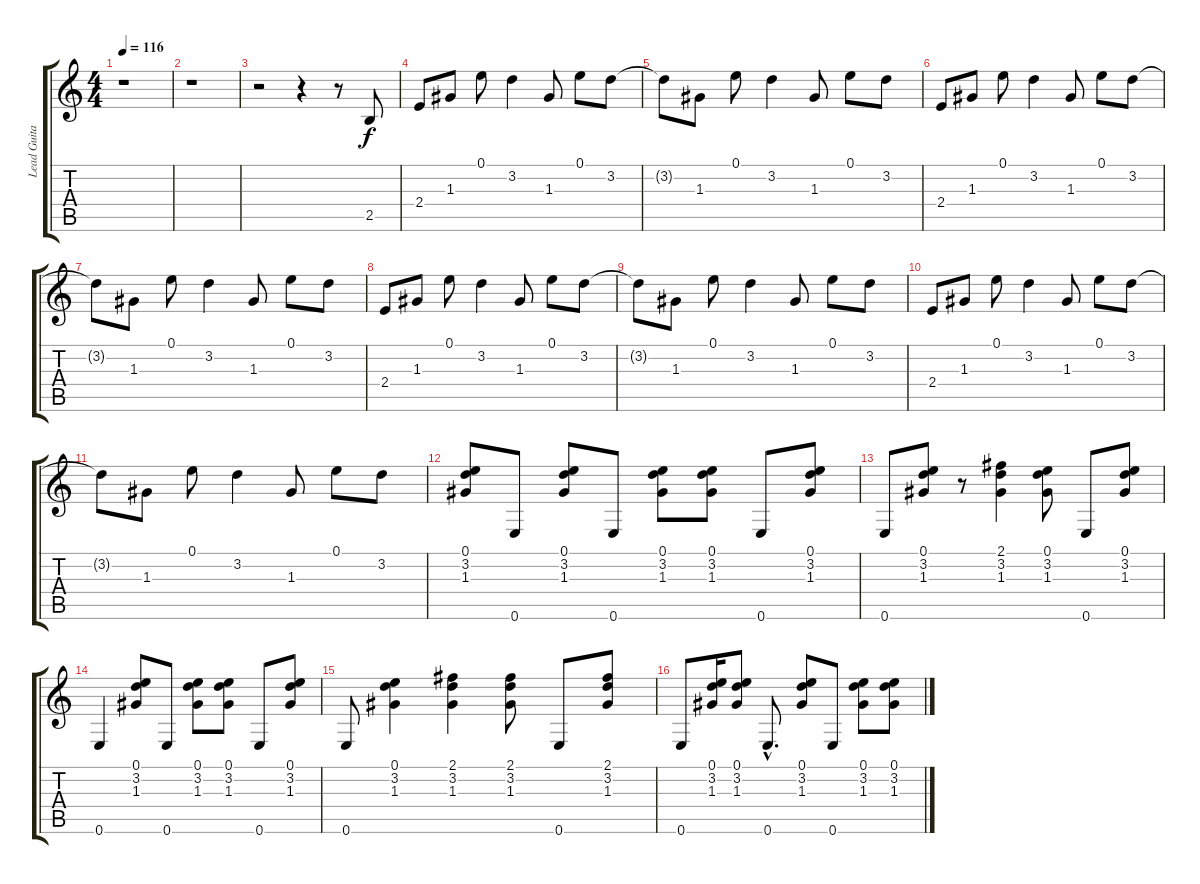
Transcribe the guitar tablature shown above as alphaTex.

\track ("Lead Guitar" "Lead Guita") {instrument overdrivenguitar}
\staff {score tabs}
\tuning (E4 B3 G3 D3 A2 E2) {hide}
\ts (4 4)
\tempo 116
\clef g2
\ks c
r.1{dy f instrument overdrivenguitar} |
r.1 |
r.2 r.4 r.8 2.5.8 |
2.4.8 1.3.8 0.1.8 3.2.4 1.3.8 0.1.8 3.2.8 |
3.2{t}.8 1.3.8 0.1.8 3.2.4 1.3.8 0.1.8 3.2.8 |
2.4.8 1.3.8 0.1.8 3.2.4 1.3.8 0.1.8 3.2.8 |
3.2{t}.8 1.3.8 0.1.8 3.2.4 1.3.8 0.1.8 3.2.8 |
2.4.8 1.3.8 0.1.8 3.2.4 1.3.8 0.1.8 3.2.8 |
3.2{t}.8 1.3.8 0.1.8 3.2.4 1.3.8 0.1.8 3.2.8 |
2.4.8 1.3.8 0.1.8 3.2.4 1.3.8 0.1.8 3.2.8 |
3.2{t}.8 1.3.8 0.1.8 3.2.4 1.3.8 0.1.8 3.2.8 |
(0.1 3.2 1.3).8 0.6.8 (0.1 3.2 1.3).8 0.6.8 (0.1 3.2 1.3).8 (0.1 3.2 1.3).8 0.6.8 (0.1 3.2 1.3).8 |
0.6.8 (0.1 3.2 1.3).8 r.8 (2.1 3.2 1.3).4 (0.1 3.2 1.3).8 0.6.8 (0.1 3.2 1.3).8 |
0.6.4 (0.1 3.2 1.3).8 0.6.8 (0.1 3.2 1.3).8 (0.1 3.2 1.3).8 0.6.8 (0.1 3.2 1.3).8 |
0.6.8 (0.1 3.2 1.3).4 (2.1 3.2 1.3).4 (2.1 3.2 1.3).8 0.6.8 (2.1 3.2 1.3).8 |
0.6.8 (0.1 3.2 1.3).16 (0.1 3.2 1.3).8 0.6{hac}.8{d} (0.1 3.2 1.3).8 0.6.8 (0.1 3.2 1.3).8 (0.1 3.2 1.3).8
